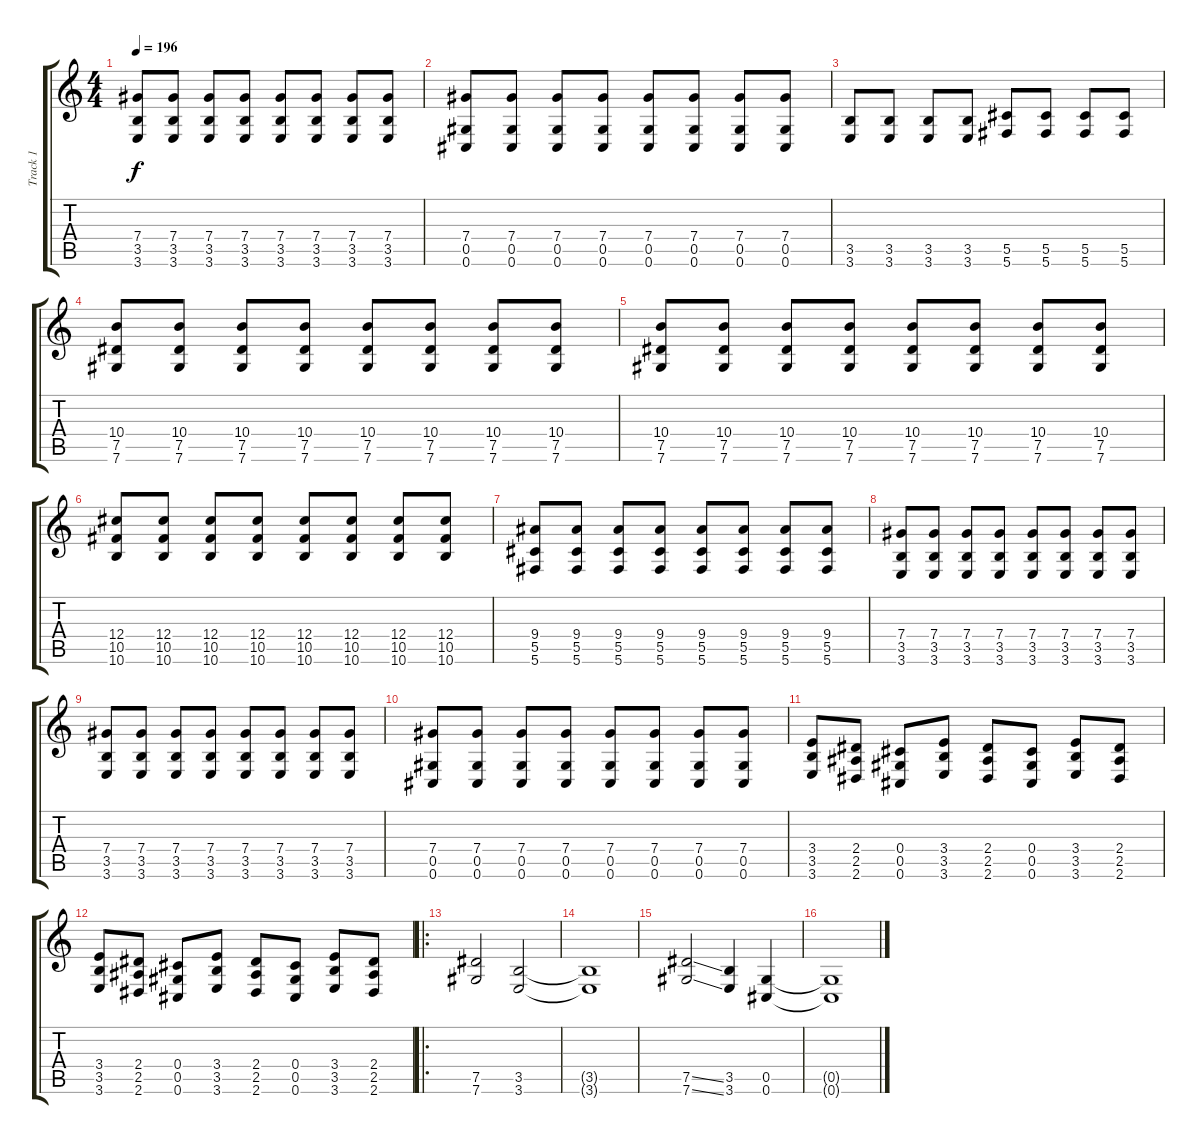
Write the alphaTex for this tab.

\track ("Track 1" "Track 1") {instrument distortionguitar}
\staff {score tabs}
\tuning (Eb4 Bb3 Gb3 Db3 Ab2 Db2) {hide}
\ts (4 4)
\tempo 196
\clef g2
\ks c
(7.4 3.5 3.6).8{dy f} (7.4 3.5 3.6).8 (7.4 3.5 3.6).8 (7.4 3.5 3.6).8 (7.4 3.5 3.6).8 (7.4 3.5 3.6).8 (7.4 3.5 3.6).8 (7.4 3.5 3.6).8 |
(7.4 0.5 0.6).8 (7.4 0.5 0.6).8 (7.4 0.5 0.6).8 (7.4 0.5 0.6).8 (7.4 0.5 0.6).8 (7.4 0.5 0.6).8 (7.4 0.5 0.6).8 (7.4 0.5 0.6).8 |
(3.5 3.6).8 (3.5 3.6).8 (3.5 3.6).8 (3.5 3.6).8 (5.5 5.6).8 (5.5 5.6).8 (5.5 5.6).8 (5.5 5.6).8 |
(10.4 7.5 7.6).8 (10.4 7.5 7.6).8 (10.4 7.5 7.6).8 (10.4 7.5 7.6).8 (10.4 7.5 7.6).8 (10.4 7.5 7.6).8 (10.4 7.5 7.6).8 (10.4 7.5 7.6).8 |
(10.4 7.5 7.6).8 (10.4 7.5 7.6).8 (10.4 7.5 7.6).8 (10.4 7.5 7.6).8 (10.4 7.5 7.6).8 (10.4 7.5 7.6).8 (10.4 7.5 7.6).8 (10.4 7.5 7.6).8 |
(12.4 10.5 10.6).8 (12.4 10.5 10.6).8 (12.4 10.5 10.6).8 (12.4 10.5 10.6).8 (12.4 10.5 10.6).8 (12.4 10.5 10.6).8 (12.4 10.5 10.6).8 (12.4 10.5 10.6).8 |
(9.4 5.5 5.6).8 (9.4 5.5 5.6).8 (9.4 5.5 5.6).8 (9.4 5.5 5.6).8 (9.4 5.5 5.6).8 (9.4 5.5 5.6).8 (9.4 5.5 5.6).8 (9.4 5.5 5.6).8 |
(7.4 3.5 3.6).8 (7.4 3.5 3.6).8 (7.4 3.5 3.6).8 (7.4 3.5 3.6).8 (7.4 3.5 3.6).8 (7.4 3.5 3.6).8 (7.4 3.5 3.6).8 (7.4 3.5 3.6).8 |
(7.4 3.5 3.6).8 (7.4 3.5 3.6).8 (7.4 3.5 3.6).8 (7.4 3.5 3.6).8 (7.4 3.5 3.6).8 (7.4 3.5 3.6).8 (7.4 3.5 3.6).8 (7.4 3.5 3.6).8 |
(7.4 0.5 0.6).8 (7.4 0.5 0.6).8 (7.4 0.5 0.6).8 (7.4 0.5 0.6).8 (7.4 0.5 0.6).8 (7.4 0.5 0.6).8 (7.4 0.5 0.6).8 (7.4 0.5 0.6).8 |
(3.4 3.5 3.6).8 (2.4 2.5 2.6).8 (0.4 0.5 0.6).8 (3.4 3.5 3.6).8 (2.4 2.5 2.6).8 (0.4 0.5 0.6).8 (3.4 3.5 3.6).8 (2.4 2.5 2.6).8 |
(3.4 3.5 3.6).8 (2.4 2.5 2.6).8 (0.4 0.5 0.6).8 (3.4 3.5 3.6).8 (2.4 2.5 2.6).8 (0.4 0.5 0.6).8 (3.4 3.5 3.6).8 (2.4 2.5 2.6).8 |
\ro
(7.5 7.6).2 (3.5 3.6).2 |
(3.5{t} 3.6{t}).1 |
(7.5{ss} 7.6{ss}).2 (3.5 3.6).4 (0.5 0.6).4 |
(0.5{t} 0.6{t}).1
